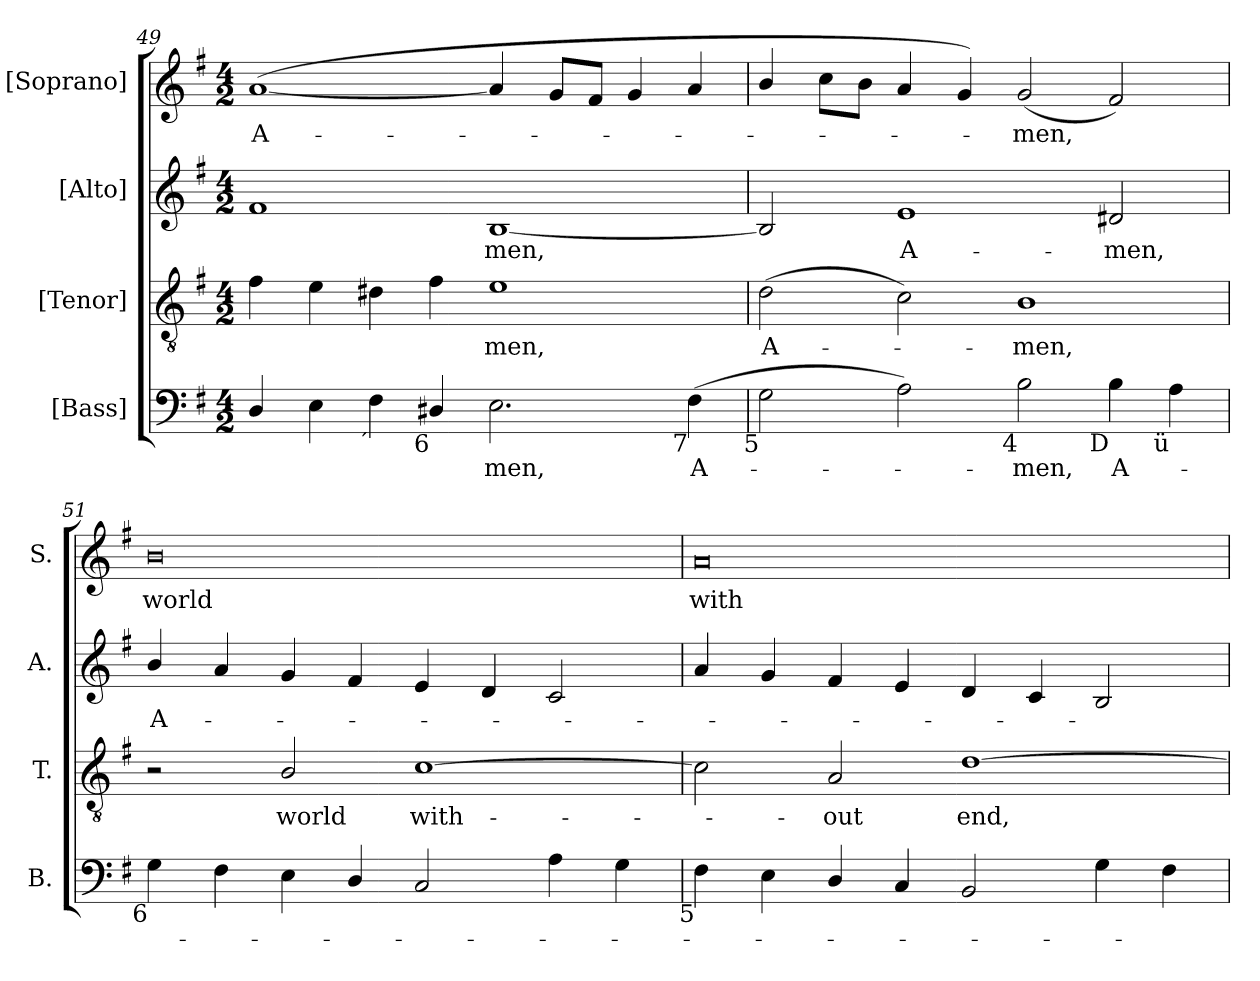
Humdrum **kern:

**kern	**text	**kern	**text	**kern	**text	**kern	**text
*part4	*part4	*part3	*part3	*part2	*part2	*part1	*part1
*staff4	*staff4	*staff3	*staff3	*staff2	*staff2	*staff1	*staff1
*I"[Bass]	*	*I"[Tenor]	*	*I"[Alto]	*	*I"[Soprano]	*
*I'B.	*	*I'T.	*	*I'A.	*	*I'S.	*
*clefF4	*	*clefGv2	*	*clefG2	*	*clefG2	*
*	*	*ITrd7c12	*	*	*	*	*
*k[f#]	*	*k[f#]	*	*k[f#]	*	*k[f#]	*
*e:	*	*e:	*	*e:	*	*e:	*
*M4/2	*	*M4/2	*	*M4/2	*	*M4/2	*
=49	=49	=49	=49	=49	=49	=49	=49
!	!	!	!	!	!	!	!LO:LY:b:color=#000000
4Di/	.	4F#i\	.	1f#i	.	([1ai	A-
4Ei\	.	4Ei\	.	.	.	.	.
!LO:TX:b:rj:t=´	!	!	!	!	!	!	!
4F#i\	.	4D#Xi\	.	.	.	.	.
!LO:TX:b:rj:t=6	!	!	!	!	!	!	!
4D#Xi/	.	4F#i\	.	.	.	.	.
!	!LO:LY:b:color=#000000	!	!	!	!	!	!
!	!	!	!LO:LY:b:color=#000000	!	!	!	!
!	!	!	!	!	!LO:LY:b:color=#000000	!	!
2.Ei\	-men,	1Ei	-men,	[1Bi	-men,	4ai/]	.
.	.	.	.	.	.	8gi/L	.
.	.	.	.	.	.	8f#i/J	.
.	.	.	.	.	.	4gi/	.
!LO:TX:b:rj:t=7	!	!	!	!	!	!	!
!	!LO:LY:b:color=#000000	!	!	!	!	!	!
(4F#i\	A-	.	.	.	.	4ai/	.
=50	=50	=50	=50	=50	=50	=50	=50
!LO:TX:b:rj:t=5	!	!	!	!	!	!	!
!	!	!	!LO:LY:b:color=#000000	!	!	!	!
2Gi\	.	(2Di\	A-	2Bi/]	.	4bi/	.
.	.	.	.	.	.	8cci\L	.
.	.	.	.	.	.	8bi\J	.
!	!	!	!	!	!LO:LY:b:color=#000000	!	!
2Ai\)	.	2Ci\)	.	1ei	A-	4ai/	.
.	.	.	.	.	.	4gi/)	.
!	!LO:LY:b:color=#000000	!	!	!	!	!	!
!	!	!	!LO:LY:b:color=#000000	!	!	!	!
!LO:TX:b:rj:t=4	!	!	!	!	!	!	!
!	!	!	!	!	!	!	!LO:LY:b:color=#000000
2Bi\	-men,	1BBi	-men,	.	.	(2gi/	-men,
!	!LO:LY:b:color=#000000	!	!	!	!	!	!
!LO:TX:b:rj:t=D	!	!	!	!	!	!	!
!	!	!	!	!	!LO:LY:b:color=#000000	!	!
4Bi\	A-	.	.	2d#Xi/	-men,	2f#i/)	.
!LO:TX:b:rj:t=ü	!	!	!	!	!	!	!
4Ai\	.	.	.	.	.	.	.
=51	=51	=51	=51	=51	=51	=51	=51
!	!	!	!	!	!LO:LY:b:color=#000000	!	!
!LO:TX:b:rj:t=6	!	!	!	!	!	!	!
!	!	!	!	!	!	!	!LO:LY:b:color=#000000
4Gi\	.	2r	.	4bi/	A-	0bi	world
4F#i\	.	.	.	4ai/	.	.	.
!	!	!	!LO:LY:b:color=#000000	!	!	!	!
4Ei\	.	2BBi/	world	4gi/	.	.	.
4Di/	.	.	.	4f#i/	.	.	.
!	!	!	!LO:LY:b:color=#000000	!	!	!	!
2Ci/	.	[1Ci	with-	4ei/	.	.	.
.	.	.	.	4di/	.	.	.
4Ai\	.	.	.	2ci/	.	.	.
4Gi\	.	.	.	.	.	.	.
!!LO:LB:g=z
=52	=52	=52	=52	=52	=52	=52	=52
!LO:TX:b:rj:t=5	!	!	!	!	!	!	!
!	!	!	!	!	!	!	!LO:LY:b:color=#000000
4F#i\	.	2Ci\]	.	4ai/	.	0ai	with-
4Ei\	.	.	.	4gi/	.	.	.
!	!	!	!LO:LY:b:color=#000000	!	!	!	!
4Di/	.	2AAi/	-out	4f#i/	.	.	.
4Ci/	.	.	.	4ei/	.	.	.
!	!	!	!LO:LY:b:color=#000000	!	!	!	!
2BBi/	.	[1Di	end,	4di/	.	.	.
.	.	.	.	4ci/	.	.	.
4Gi\	.	.	.	2Bi/	.	.	.
4F#i\	.	.	.	.	.	.	.
=	=	=	=	=	=	=	=
*-	*-	*-	*-	*-	*-	*-	*-
